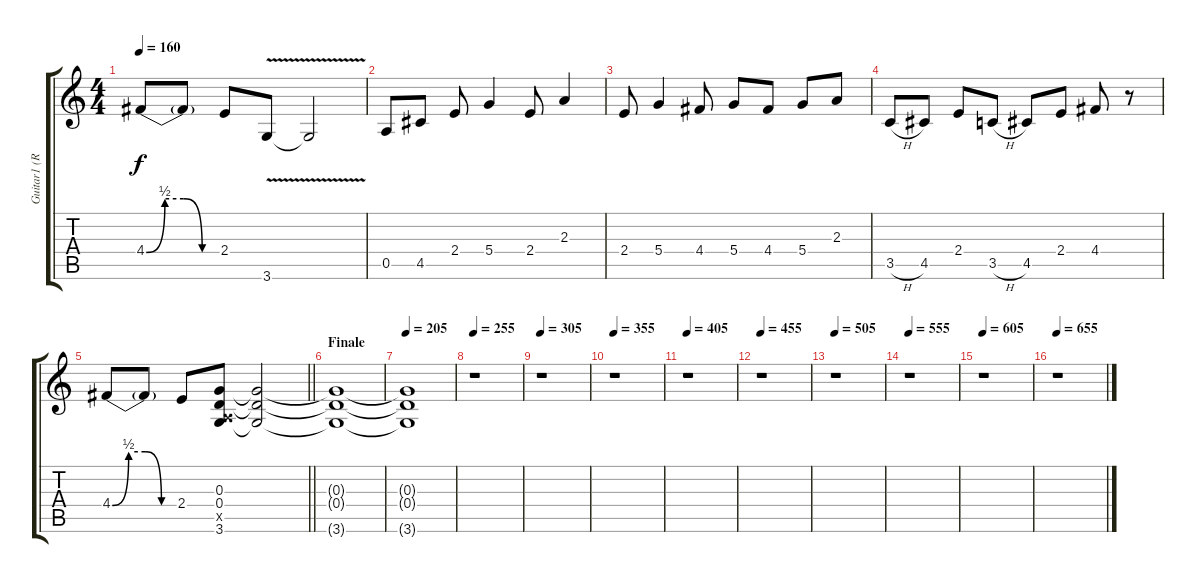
\track ("Guitar1 (Rhythm)" "Guitar1 (R") {instrument distortionguitar}
\staff {score tabs}
\tuning (E4 B3 G3 D3 A2 E2) {hide}
\ts (4 4)
\tempo 160
\clef g2
\ks c
4.4{be (custom 0 0 15 2 30 2 45 0 60 0)}.8{dy f} 4.4{t}.8 2.4.8 3.6{v}.8 3.6{t}.2 |
0.5.8 4.5.8 2.4.8 5.4.4 2.4.8 2.3.4 |
2.4.8 5.4.4 4.4.8 5.4.8 4.4.8 5.4.8 2.3.8 |
3.5{h}.8 4.5.8 2.4.8 3.5{h}.8 4.5.8 2.4.8 4.4.8 r.8 |
\barLineRight lightlight
4.4{be (custom 0 0 15 2 30 2 45 0 60 0)}.8 4.4{t}.8 2.4.8 (0.3 0.4 0.5{x} 3.6).8 (0.3{t} 0.4{t} 3.6{t}).2 |
\section ("" "Finale")
(0.3{t} 0.4{t} 3.6{t}).1{volume 5} |
\tempo 205
(0.3{t} 0.4{t} 3.6{t}).1 |
\tempo 255
r.1 |
\tempo 305
r.1 |
\tempo 355
r.1 |
\tempo 405
r.1 |
\tempo 455
r.1 |
\tempo 505
r.1 |
\tempo 555
r.1 |
\tempo 605
r.1 |
\tempo 655
r.1
